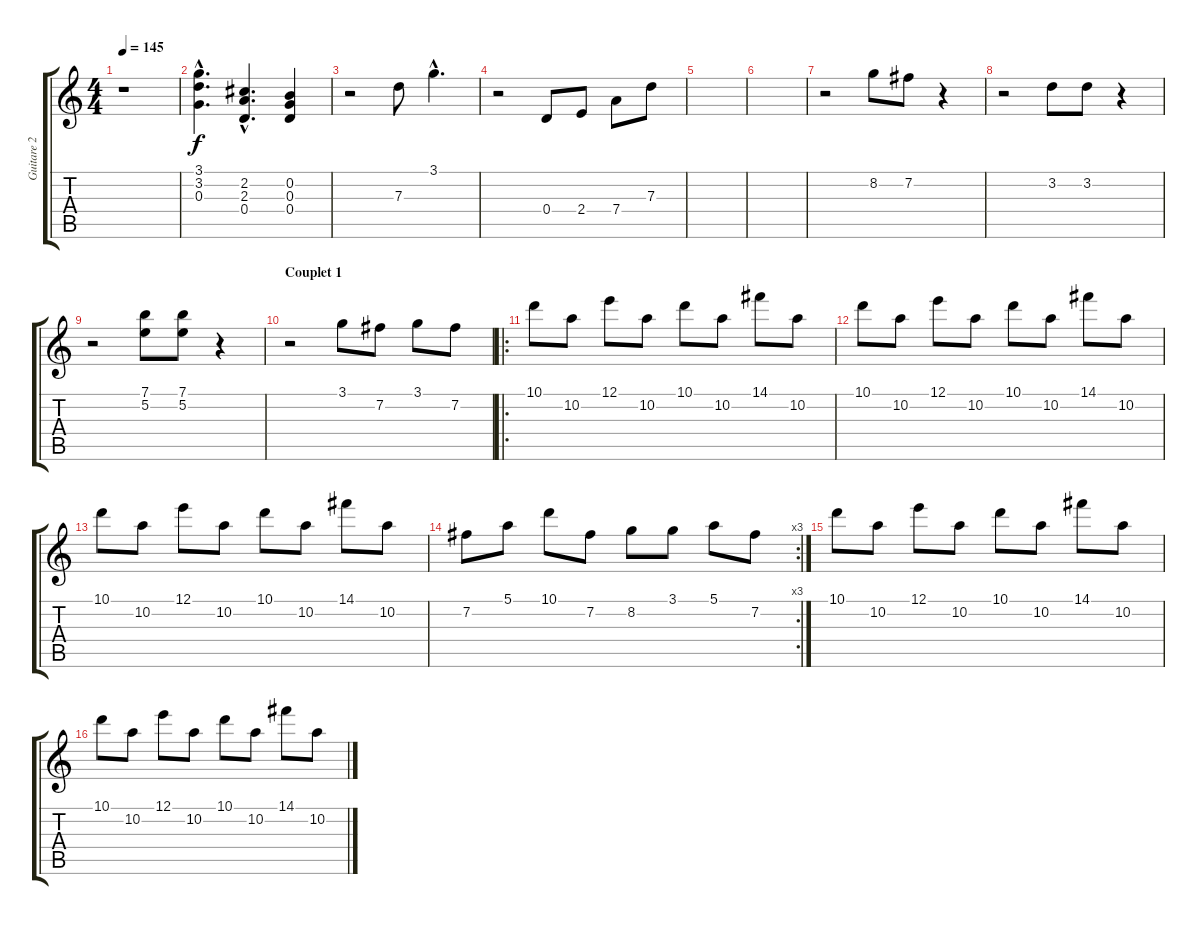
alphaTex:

\track ("Guitare 2" "Guitare 2") {instrument overdrivenguitar}
\staff {score tabs}
\tuning (E4 B3 G3 D3 A2 E2) {hide}
\ts (4 4)
\tempo 145
\clef g2
\ks c
r.1{dy f} |
(3.1{hac} 3.2{hac} 0.3{hac}).4{d} (2.2{hac} 2.3{hac} 0.4{hac}).4{d} (0.2 0.3 0.4).4 |
r.2 7.3.8 3.1{hac}.4{d} |
r.2 0.4.8 2.4.8 7.4.8 7.3.8 |
|
|
r.2 8.2.8 7.2.8 r.4 |
r.2 3.2.8 3.2.8 r.4 |
r.2 (7.1 5.2).8 (7.1 5.2).8 r.4 |
\section ("" "Couplet 1")
r.2 3.1.8 7.2.8 3.1.8 7.2.8 |
\ro
10.1.8 10.2.8 12.1.8 10.2.8 10.1.8 10.2.8 14.1.8 10.2.8 |
10.1.8 10.2.8 12.1.8 10.2.8 10.1.8 10.2.8 14.1.8 10.2.8 |
10.1.8 10.2.8 12.1.8 10.2.8 10.1.8 10.2.8 14.1.8 10.2.8 |
\rc 3
7.2.8 5.1.8 10.1.8 7.2.8 8.2.8 3.1.8 5.1.8 7.2.8 |
10.1.8 10.2.8 12.1.8 10.2.8 10.1.8 10.2.8 14.1.8 10.2.8 |
10.1.8 10.2.8 12.1.8 10.2.8 10.1.8 10.2.8 14.1.8 10.2.8
